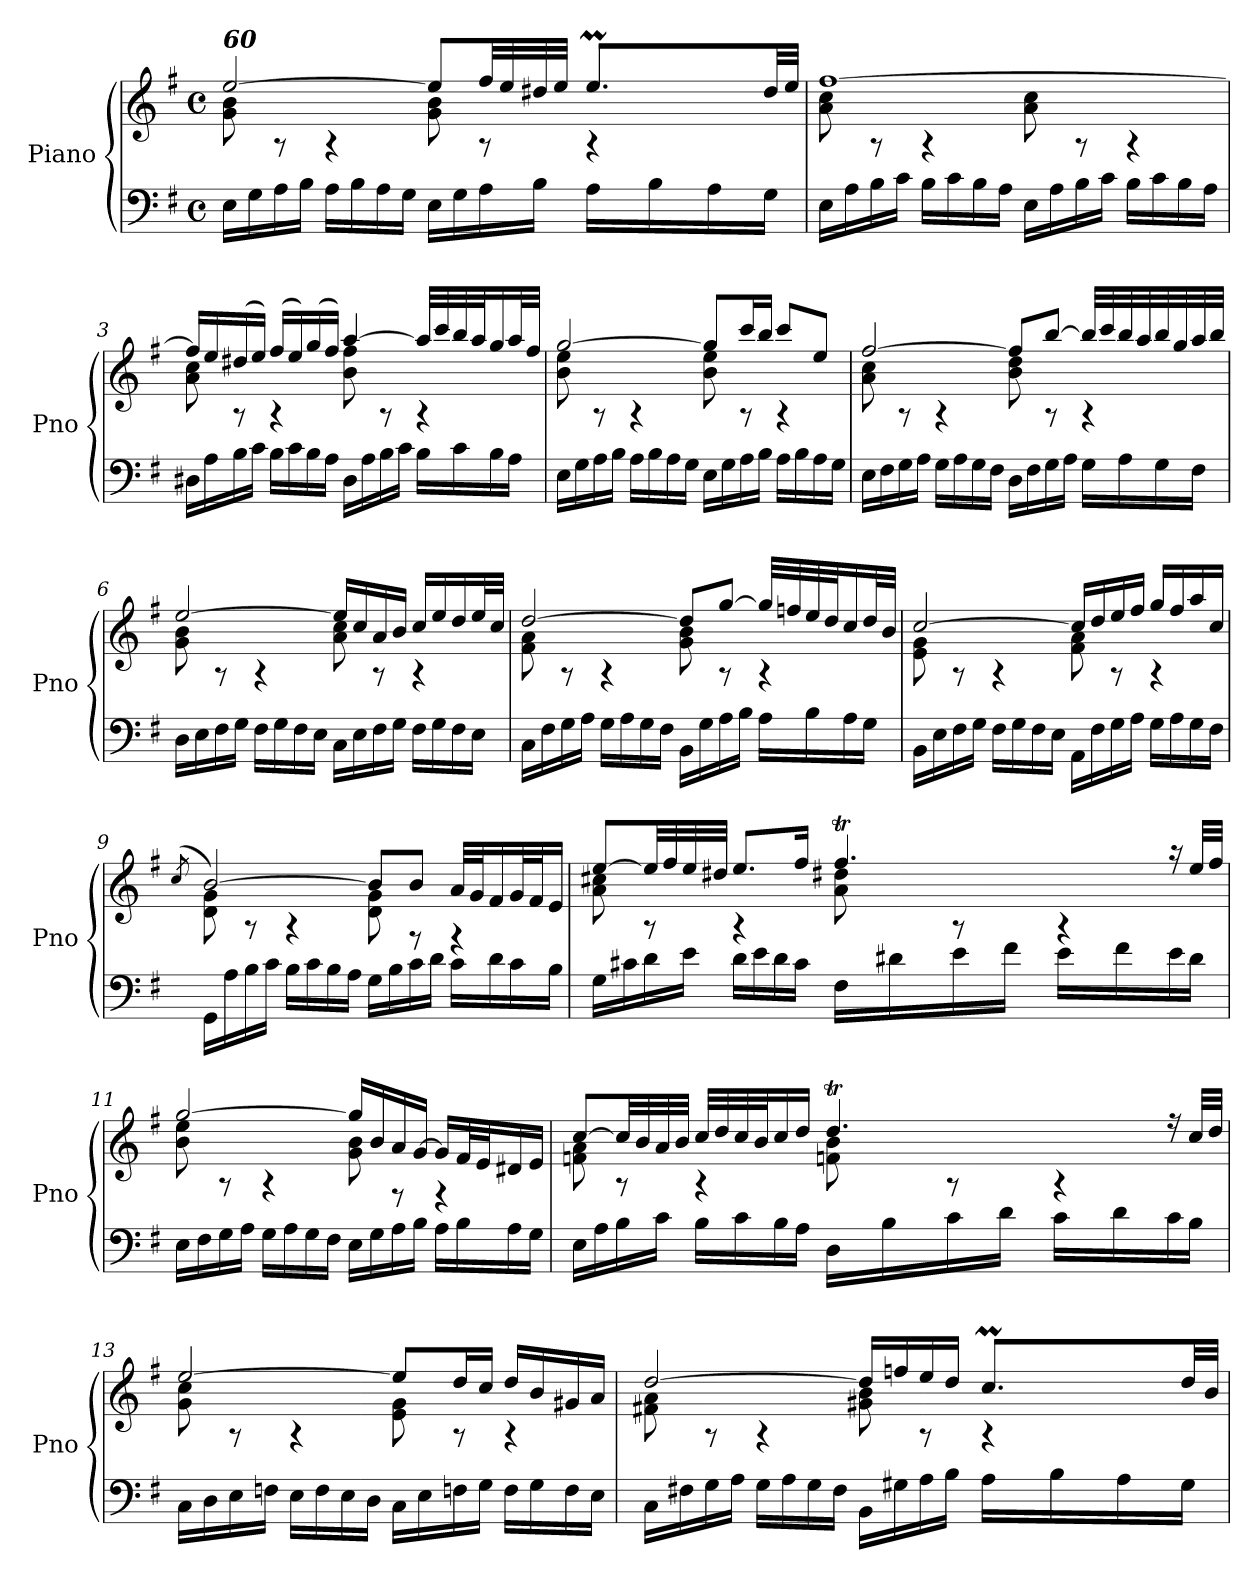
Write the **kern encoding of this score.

**kern	**kern
*part1	*part1
*staff2	*staff1
*I"Piano	*
*I'Pno	*
*clefF4	*clefG2
*k[f#]	*k[f#]
*M4/4	*M4/4
*met(c)	*met(c)
=1	=1
*	*^
*	*	*^
!	!LO:TX:a:Bi:t=60	!	!
16E\LL	[2ee/	8g\ 8b\	2.ryy
16G\	.	.	.
16A\	.	8rA	.
16B\JJ	.	.	.
16A\LL	.	4rA	.
16B\	.	.	.
16A\	.	.	.
16G\JJ	.	.	.
16E\LL	8ee/L]	8g\ 8b\	.
16G\	.	.	.
16A\	32ff#/LL	8rA	.
.	32ee/	.	.
16B\JJ	32dd#X/	.	.
.	32ee/JJJ	.	.
*	*	*	*Xtuplet
16A\LL	8.eeM/L	4rA	128%3ff#!yy
.	.	.	128%3ee!yy
.	.	.	128%3ff#!yy
16B\	.	.	.
.	.	.	128%3ee!yy
.	.	.	128%3ff#!yy
.	.	.	128%3ee!yy
16A\	.	.	.
.	.	.	128%3ff#!yy
.	.	.	128%3ee!yy
16G\JJ	32dd#/LL	.	16ryy
.	32ee/JJJ	.	.
*	*	*v	*v
=2	=2	=2
16E\LL	[1ff#	8a\ 8cc\
16A\	.	.
16B\	.	8rA
16c\JJ	.	.
16B\LL	.	4rA
16c\	.	.
16B\	.	.
16A\JJ	.	.
16E\LL	.	8a\ 8cc\
16A\	.	.
16B\	.	8rA
16c\JJ	.	.
16B\LL	.	4rA
16c\	.	.
16B\	.	.
16A\JJ	.	.
!!LO:LB:g=z	!!
=3	=3	=3
16D#X\LL	16ff#/LL]	8a\ 8cc\
16A\	16ee/	.
16B\	(>16dd#X/	8rA
16c\JJ	16ee/JJ)	.
16B\LL	(>16ff#/LL	4rA
16c\	16ee/)	.
16B\	(>16gg/	.
16A\JJ	16ff#/JJ)	.
16D#\LL	[4aa/	8b\ 8ff#\
16A\	.	.
16B\	.	8rA
16c\JJ	.	.
16B\LL	32aa/LLL]	4rA
.	32ccc/	.
16c\	32bb/	.
.	32aa/J	.
16B\	16gg/	.
16A\JJ	32aa/L	.
.	32ff#/JJJ	.
=4	=4	=4
16E\LL	[2gg/	8b\ 8ee\
16G\	.	.
16A\	.	8rA
16B\JJ	.	.
16A\LL	.	4rA
16B\	.	.
16A\	.	.
16G\JJ	.	.
16E\LL	8gg/L]	8b\ 8ee\
16G\	.	.
16A\	16ccc/L	8rA
16B\JJ	16bb/JJ	.
16A\LL	8ccc/L	4rA
16B\	.	.
16A\	8ee/J	.
16G\JJ	.	.
!!LO:LB:g=z	!!
=5	=5	=5
16E\LL	[2ff#/	8a\ 8cc\
16F#\	.	.
16G\	.	8rA
16A\JJ	.	.
16G\LL	.	4rA
16A\	.	.
16G\	.	.
16F#\JJ	.	.
16D\LL	8ff#/L]	8b\ 8dd\
16F#\	.	.
16G\	[8bb/J	8rA
16A\JJ	.	.
16G\LL	32bb/LLL]	4rA
.	32ccc/	.
16A\	32bb/	.
.	32aa/	.
16G\	32bb/	.
.	32gg/	.
16F#\JJ	32aa/	.
.	32bb/JJJ	.
!!LO:LB:g=z	!!
=6	=6	=6
16D\LL	[2ee/	8g\ 8b\
16E\	.	.
16F#\	.	8rA
16G\JJ	.	.
16F#\LL	.	4rA
16G\	.	.
16F#\	.	.
16E\JJ	.	.
16C\LL	16ee/LL]	8a\ 8cc\
16E\	16cc/	.
16F#\	16a/	8rA
16G\JJ	16b/JJ	.
16F#\LL	16cc/LL	4rA
16G\	16ee/	.
16F#\	16dd/	.
16E\JJ	32ee/L	.
.	32cc/JJJ	.
=7	=7	=7
16C\LL	[2dd/	8f#\ 8a\
16F#\	.	.
16G\	.	8rA
16A\JJ	.	.
16G\LL	.	4rA
16A\	.	.
16G\	.	.
16F#\JJ	.	.
16BB\LL	8dd/L]	8g\ 8b\
16G\	.	.
16A\	[8gg/J	8rA
16B\JJ	.	.
16A\LL	32gg/LLL]	4rA
.	32ffn/	.
16B\	32ee/	.
.	32dd/J	.
16A\	16cc/	.
16G\JJ	32dd/L	.
.	32b/JJJ	.
=8	=8	=8
16BB\LL	[2cc/	8e\ 8g\
16E\	.	.
16F#\	.	8rA
16G\JJ	.	.
16F#\LL	.	4rA
16G\	.	.
16F#\	.	.
16E\JJ	.	.
16AA\LL	16cc/LL]	8f#\ 8a\
16F#\	16dd/	.
16G\	16ee/	8rA
16A\JJ	16ff#/JJ	.
16G\LL	16gg/LL	4rA
16A\	16ff#/	.
16G\	16aa/	.
16F#\JJ	16cc/JJ	.
*	*v	*v
!!LO:LB:g=z
=9	=9
.	(>8qcc/
*	*^
*	*	*^
16GG\LL	[2b/)	8d\ 8g\	8cc!yy
16A\	.	.	.
16B\	.	8rA	2b!yy
16c\JJ	.	.	.
16B\LL	.	4rA	.
16c\	.	.	.
16B\	.	.	.
16A\JJ	.	.	.
16G\LL	8b/L]	8d\ 8g\	.
16B\	.	.	.
16c\	8b/J	8rF	4.ryy
16d\JJ	.	.	.
16c\LL	32a/LLL	4rF	.
.	32g/J	.	.
16d\	16f#/	.	.
16c\	32g/L	.	.
.	32f#/J	.	.
16B\JJ	16e/JJ	.	.
!!LO:PB:g=z	!!	!!
=10	=10	=10	=10
16G\LL	[8ee/L	8a\ 8cc#X\	2ryy
16c#X\	.	.	.
16d\	32ee/LL]	8rA	.
.	32ff#/	.	.
16e\JJ	32ee/	.	.
.	32dd#X/JJJ	.	.
16d\LL	8.ee/L	4rA	.
16e\	.	.	.
16d\	.	.	.
16c#\JJ	16ff#/Jk	.	.
16F#\LL	4.ff#t/	8a\ 8dd#X\	128%3gg!yy
.	.	.	128%3ff#!yy
.	.	.	128%3gg!yy
16d#X\	.	.	.
.	.	.	128%3ff#!yy
.	.	.	128%3gg!yy
.	.	.	128%3ff#!yy
16e\	.	8rA	.
.	.	.	128%3gg!yy
.	.	.	128%3ff#!yy
16f#\JJ	.	.	128%3gg!yy
.	.	.	128%3ff#!yy
.	.	.	128%3gg!yy
16e\LL	.	4rA	.
.	.	.	128%3ff#!yy
.	.	.	128%3gg!yy
.	.	.	128%3ff#!yy
16f#\	.	.	.
.	.	.	128%3gg!yy
.	.	.	128%3ff#!yy
16e\	16r	.	8ryy
16d#\JJ	32ee/LLL	.	.
.	32ff#/JJJ	.	.
*	*	*v	*v
!!LO:LB:g=z
=11	=11	=11
16E\LL	[2gg/	8b\ 8ee\
16F#\	.	.
16G\	.	8rA
16A\JJ	.	.
16G\LL	.	4rA
16A\	.	.
16G\	.	.
16F#\JJ	.	.
16E\LL	16gg/LL]	8g\ 8b\
16G\	16b/	.
16A\	16a/	8rF
16B\JJ	[16g/JJ	.
16A\LL	16g/LL]	4rF
16B\	32f#/L	.
.	32e/J	.
16A\	16d#X/	.
16G\JJ	16e/JJ	.
=12	=12	=12
*	*	*^
16E\LL	[8cc/L	8fn\ 8a\	2ryy
16A\	.	.	.
16B\	32cc/LL]	8rA	.
.	32b/	.	.
16c\JJ	32a/	.	.
.	32b/JJJ	.	.
16B\LL	32cc/LLL	4rA	.
.	32dd/	.	.
16c\	32cc/	.	.
.	32b/J	.	.
16B\	16cc/	.	.
16A\JJ	16dd/JJ	.	.
16D\LL	4.ddT/	8fn\ 8b\	128%3ee!yy
.	.	.	128%3dd!yy
.	.	.	128%3ee!yy
16B\	.	.	.
.	.	.	128%3dd!yy
.	.	.	128%3ee!yy
.	.	.	128%3dd!yy
16c\	.	8rA	.
.	.	.	128%3ee!yy
.	.	.	128%3dd!yy
16d\JJ	.	.	128%3ee!yy
.	.	.	128%3dd!yy
.	.	.	128%3ee!yy
16c\LL	.	4rA	.
.	.	.	128%3dd!yy
.	.	.	128%3ee!yy
.	.	.	128%3dd!yy
16d\	.	.	.
.	.	.	128%3ee!yy
.	.	.	128%3dd!yy
16c\	16r	.	8ryy
16B\JJ	32cc/LLL	.	.
.	32dd/JJJ	.	.
*	*	*v	*v
!!LO:LB:g=z
=13	=13	=13
16C\LL	[2ee/	8g\ 8cc\
16D\	.	.
16E\	.	8rA
16Fn\JJ	.	.
16E\LL	.	4rA
16F\	.	.
16E\	.	.
16D\JJ	.	.
16C\LL	8ee/L]	8e\ 8g\
16E\	.	.
16Fn\	16dd/L	8rA
16G\JJ	16cc/JJ	.
16F\LL	16dd/LL	4rA
16G\	16b/	.
16F\	16g#X/	.
16E\JJ	16a/JJ	.
=14	=14	=14
*	*	*^
16C\LL	[2dd/	8f#X\ 8a\	2.ryy
16F#X\	.	.	.
16G\	.	8rA	.
16A\JJ	.	.	.
16G\LL	.	4rA	.
16A\	.	.	.
16G\	.	.	.
16F#\JJ	.	.	.
16BB\LL	16dd/LL]	8g#X\ 8b\	.
16G#X\	16ffn/	.	.
16A\	16ee/	8rA	.
16B\JJ	16dd/JJ	.	.
16A\LL	8.ccM/L	4rA	128%3dd!yy
.	.	.	128%3cc!yy
.	.	.	128%3dd!yy
16B\	.	.	.
.	.	.	128%3cc!yy
.	.	.	128%3dd!yy
.	.	.	128%3cc!yy
16A\	.	.	.
.	.	.	128%3dd!yy
.	.	.	128%3cc!yy
16G#\JJ	32dd/LL	.	16ryy
.	32b/JJJ	.	.
*	*v	*v	*v
=	=
*-	*-
